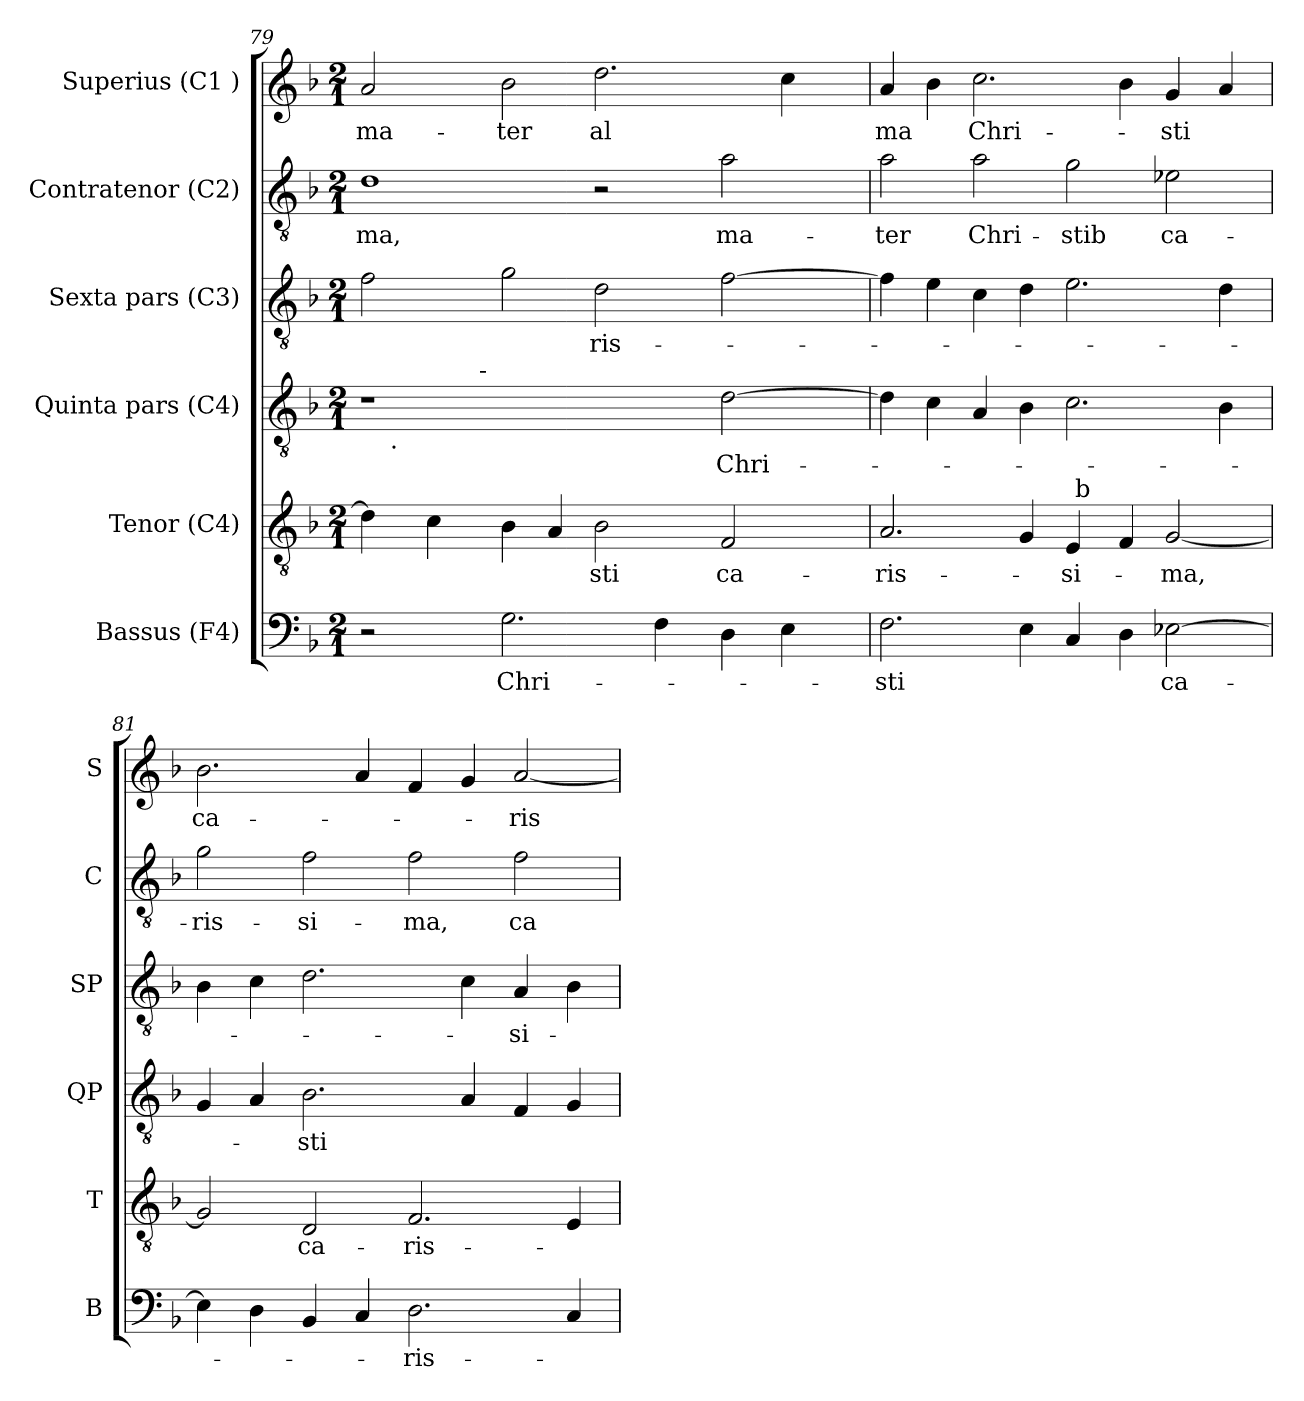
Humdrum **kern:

**kern	**text	**kern	**text	**kern	**text	**kern	**text	**kern	**text	**kern	**text
*part6	*part6	*part5	*part5	*part4	*part4	*part3	*part3	*part2	*part2	*part1	*part1
*staff6	*staff6	*staff5	*staff5	*staff4	*staff4	*staff3	*staff3	*staff2	*staff2	*staff1	*staff1
*I"Bassus (F4)	*	*I"Tenor (C4)	*	*I"Quinta pars (C4)	*	*I"Sexta pars (C3)	*	*I"Contratenor (C2)	*	*I"Superius (C1 )	*
*I'B	*	*I'T	*	*I'QP	*	*I'SP	*	*I'C	*	*I'S	*
!!LO:LB:g=z
*clefF4	*	*clefGv2	*	*clefGv2	*	*clefGv2	*	*clefGv2	*	*clefG2	*
*k[b-]	*	*k[b-]	*	*k[b-]	*	*k[b-]	*	*k[b-]	*	*k[b-]	*
*F:	*	*F:	*	*F:	*	*F:	*	*F:	*	*F:	*
*M2/1	*	*M2/1	*	*M2/1	*	*M2/1	*	*M2/1	*	*M2/1	*
=79	=79	=79	=79	=79	=79	=79	=79	=79	=79	=79	=79
!	!	!	!	!	!	!	!	!	!LO:LY:b:cj	!	!LO:LY:b:cj
*^	*	*	*	*^	*	*	*	*	*	*	*
*	*	*	*	*	*	*^	*	*	*	*	*	*	*
2r	4ryy	.	4d\]	.	1r	16ryy	4ryy	.	2f\	.	1d	-ma,	2a/	ma-
.	.	.	.	.	.	64ryy	.	.	.	.	.	.	.	.
!	!	!	!	!	!	!LO:TX:b:t=.	!	!	!	!	!	!	!	!
.	.	.	.	.	.	1ryy	.	.	.	.	.	.	.	.
.	8ryy	.	4c\	.	.	.	8ryy	.	.	.	.	.	.	.
.	32ryy	.	.	.	.	.	32.ryy	.	.	.	.	.	.	.
.	1ryy	.	.	.	.	.	.	.	.	.	.	.	.	.
!	!	!	!	!	!	!	!LO:TX:a:t=-	!	!	!	!	!	!	!
.	.	.	.	.	.	.	1ryy	.	.	.	.	.	.	.
!	!	!LO:LY:b	!	!	!	!	!	!	!	!	!	!	!	!LO:LY:b:cj
2.G\	.	Chri-	4B-\	.	.	.	.	.	2g\	.	.	.	2b-\	-ter
.	.	.	4A/	.	.	.	.	.	.	.	.	.	.	.
!	!	!	!	!LO:LY:b:cj	!	!	!	!	!	!LO:LY:b:cj	!	!	!	!LO:LY:b:cj
.	.	.	2B-\	-sti	2ryy	.	.	.	2d\	-ris-	2r	.	2.dd\	al
.	.	.	.	.	.	2ryy	.	.	.	.	.	.	.	.
4F\	.	.	.	.	.	.	.	.	.	.	.	.	.	.
.	2ryy	.	.	.	.	.	.	.	.	.	.	.	.	.
.	.	.	.	.	.	.	2ryy	.	.	.	.	.	.	.
!	!	!	!	!LO:LY:b:cj	!	!	!	!LO:LY:b	!	!	!	!LO:LY:b:cj	!	!
4D\	.	.	2F/	ca-	[>2d\	.	.	Chri-	[>2f\	.	2a\	ma-	.	.
.	.	.	.	.	.	4ryy	.	.	.	.	.	.	.	.
4E\	.	.	.	.	.	.	.	.	.	.	.	.	4cc\	.
.	.	.	.	.	.	8ryy	.	.	.	.	.	.	.	.
.	16.ryy	.	.	.	.	.	.	.	.	.	.	.	.	.
.	.	.	.	.	.	.	16ryy	.	.	.	.	.	.	.
.	.	.	.	.	.	32.ryy	.	.	.	.	.	.	.	.
.	.	.	.	.	.	.	64ryy	.	.	.	.	.	.	.
=80	=80	=80	=80	=80	=80	=80	=80	=80	=80	=80	=80	=80	=80	=80
!	!	!LO:LY:b:cj	!	!LO:LY:b:cj	!	!	!	!	!	!	!	!LO:LY:b:cj	!	!LO:LY:b
*v	*v	*	*^	*	*v	*v	*v	*	*	*	*	*	*	*
2.F\	-sti	2.A/	1ryy	-ris-	4d\]	.	4f\]	.	2a\	-ter	4a/	ma
.	.	.	.	.	4c\	.	4e\	.	.	.	4b-\	.
!	!	!	!	!	!	!	!	!	!	!LO:LY:b:cj	!	!LO:LY:b
.	.	.	.	.	4A/	.	4c\	.	2a\	Chri-	2.cc\	Chri-
4E\	.	4G/	.	.	4B-\	.	4d\	.	.	.	.	.
!	!	!	!	!LO:LY:b:cj	!	!	!	!	!	!LO:LY:b:cj	!	!
4C/	.	4E/	64ryy	-si-	2.c\	.	2.e\	.	2g\	-stib	.	.
!	!	!	!LO:TX:a:t=b	!	!	!	!	!	!	!	!	!
.	.	.	2ryy	.	.	.	.	.	.	.	.	.
4D\	.	4F/	.	.	.	.	.	.	.	.	4b-\	.
!	!LO:LY:b:cj	!	!	!LO:LY:b	!	!	!	!	!	!LO:LY:b:cj	!	!LO:LY:b:cj
[>2E-X\	ca-	[<2G/	.	-ma,	.	.	.	.	2e-X\	ca-	4g/	-sti
.	.	.	4ryy	.	.	.	.	.	.	.	.	.
.	.	.	.	.	4B-\	.	4d\	.	.	.	4a/	.
.	.	.	8...ryy	.	.	.	.	.	.	.	.	.
=81	=81	=81	=81	=81	=81	=81	=81	=81	=81	=81	=81	=81
!	!	!	!	!	!	!	!	!	!	!LO:LY:b:cj	!	!LO:LY:b:cj
*	*	*v	*v	*	*	*	*	*	*	*	*	*
4E-\]	.	2G/]	.	4G/	.	4B-\	.	2g\	-ris-	2.b-\	ca-
4D\	.	.	.	4A/	.	4c\	.	.	.	.	.
!	!	!	!LO:LY:b:cj	!	!LO:LY:b:cj	!	!	!	!LO:LY:b:cj	!	!
4BB-/	.	2D/	ca-	2.B-\	-sti	2.d\	.	2f\	-si-	.	.
4C/	.	.	.	.	.	.	.	.	.	4a/	.
!	!LO:LY:b:cj	!	!LO:LY:b:cj	!	!	!	!	!	!LO:LY:b:cj	!	!
2.D\	-ris-	2.F/	-ris-	.	.	.	.	2f\	-ma,	4f/	.
.	.	.	.	4A/	.	4c\	.	.	.	4g/	.
!	!	!	!	!	!	!	!LO:LY:b:cj	!	!LO:LY:b:cj	!	!LO:LY:b:cj
.	.	.	.	4F/	.	4A/	-si-	2f\	ca-	[<2a/	-ris-
4C/	.	4E/	.	4G/	.	4B-\	.	.	.	.	.
=	=	=	=	=	=	=	=	=	=	=	=
*-	*-	*-	*-	*-	*-	*-	*-	*-	*-	*-	*-
